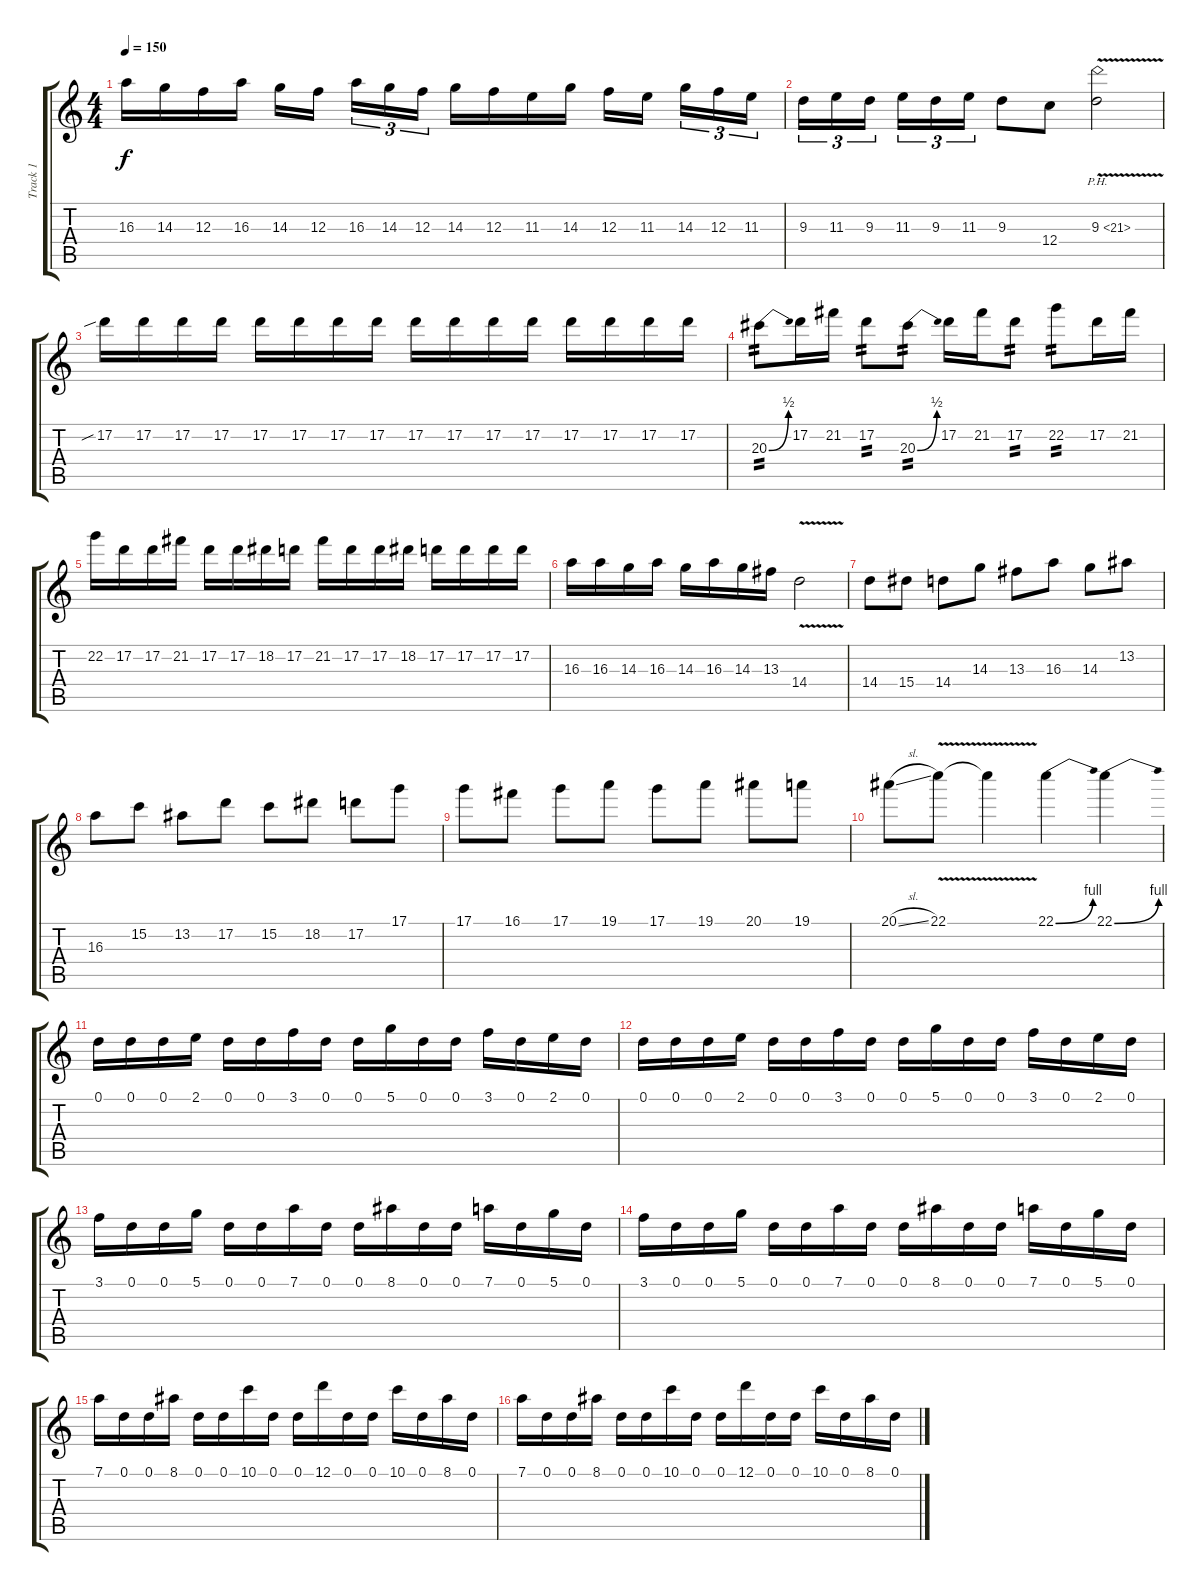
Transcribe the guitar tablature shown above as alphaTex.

\track ("Track 1" "Track 1") {instrument distortionguitar}
\staff {score tabs}
\tuning (D4 A3 F3 C3 G2 D2) {hide}
\ts (4 4)
\tempo 150
\clef g2
\ks c
16.3.16{dy f} 14.3.16 12.3.16 16.3.16 14.3.16 12.3.16{beam splitsecondary} 16.3.16{tu (3 2)} 14.3.16{tu (3 2)} 12.3.16{tu (3 2)} 14.3.16 12.3.16 11.3.16 14.3.16 12.3.16 11.3.16{beam splitsecondary} 14.3.16{tu (3 2)} 12.3.16{tu (3 2)} 11.3.16{tu (3 2)} |
9.3.16{tu (3 2)} 11.3.16{tu (3 2)} 9.3.16{tu (3 2) beam splitsecondary} 11.3.16{tu (3 2)} 9.3.16{tu (3 2)} 11.3.16{tu (3 2)} 9.3.8 12.4.8 9.3{ph 12 v}.2 |
17.2{sib}.16 17.2.16 17.2.16 17.2.16 17.2.16 17.2.16 17.2.16 17.2.16 17.2.16 17.2.16 17.2.16 17.2.16 17.2.16 17.2.16 17.2.16 17.2.16 |
20.3{be (bend 0 0 60 2)}.8{tp 2} 17.2.16 21.2.16 17.2.8{tp 2} 20.3{be (bend 0 0 60 2)}.8{tp 2} 17.2.16 21.2.16 17.2.8{tp 2} 22.2.8{tp 2} 17.2.16 21.2.16 |
22.2.16 17.2.16 17.2.16 21.2.16 17.2.16 17.2.16 18.2.16 17.2.16 21.2.16 17.2.16 17.2.16 18.2.16 17.2.16 17.2.16 17.2.16 17.2.16 |
16.3.16 16.3.16 14.3.16 16.3.16 14.3.16 16.3.16 14.3.16 13.3.16 14.4{v}.2 |
14.4.8 15.4.8 14.4.8 14.3.8 13.3.8 16.3.8 14.3.8 13.2.8 |
16.3.8 15.2.8 13.2.8 17.2.8 15.2.8 18.2.8 17.2.8 17.1.8 |
17.1.8 16.1.8 17.1.8 19.1.8 17.1.8 19.1.8 20.1.8 19.1.8 |
20.1{sl}.8 22.1{v}.8 22.1{t}.4 22.1{be (bend 0 0 60 4)}.4 22.1{be (bend 0 0 60 4)}.4 |
0.1.16 0.1.16 0.1.16 2.1.16 0.1.16 0.1.16 3.1.16 0.1.16 0.1.16 5.1.16 0.1.16 0.1.16 3.1.16 0.1.16 2.1.16 0.1.16 |
0.1.16 0.1.16 0.1.16 2.1.16 0.1.16 0.1.16 3.1.16 0.1.16 0.1.16 5.1.16 0.1.16 0.1.16 3.1.16 0.1.16 2.1.16 0.1.16 |
3.1.16 0.1.16 0.1.16 5.1.16 0.1.16 0.1.16 7.1.16 0.1.16 0.1.16 8.1.16 0.1.16 0.1.16 7.1.16 0.1.16 5.1.16 0.1.16 |
3.1.16 0.1.16 0.1.16 5.1.16 0.1.16 0.1.16 7.1.16 0.1.16 0.1.16 8.1.16 0.1.16 0.1.16 7.1.16 0.1.16 5.1.16 0.1.16 |
7.1.16 0.1.16 0.1.16 8.1.16 0.1.16 0.1.16 10.1.16 0.1.16 0.1.16 12.1.16 0.1.16 0.1.16 10.1.16 0.1.16 8.1.16 0.1.16 |
7.1.16 0.1.16 0.1.16 8.1.16 0.1.16 0.1.16 10.1.16 0.1.16 0.1.16 12.1.16 0.1.16 0.1.16 10.1.16 0.1.16 8.1.16 0.1.16
